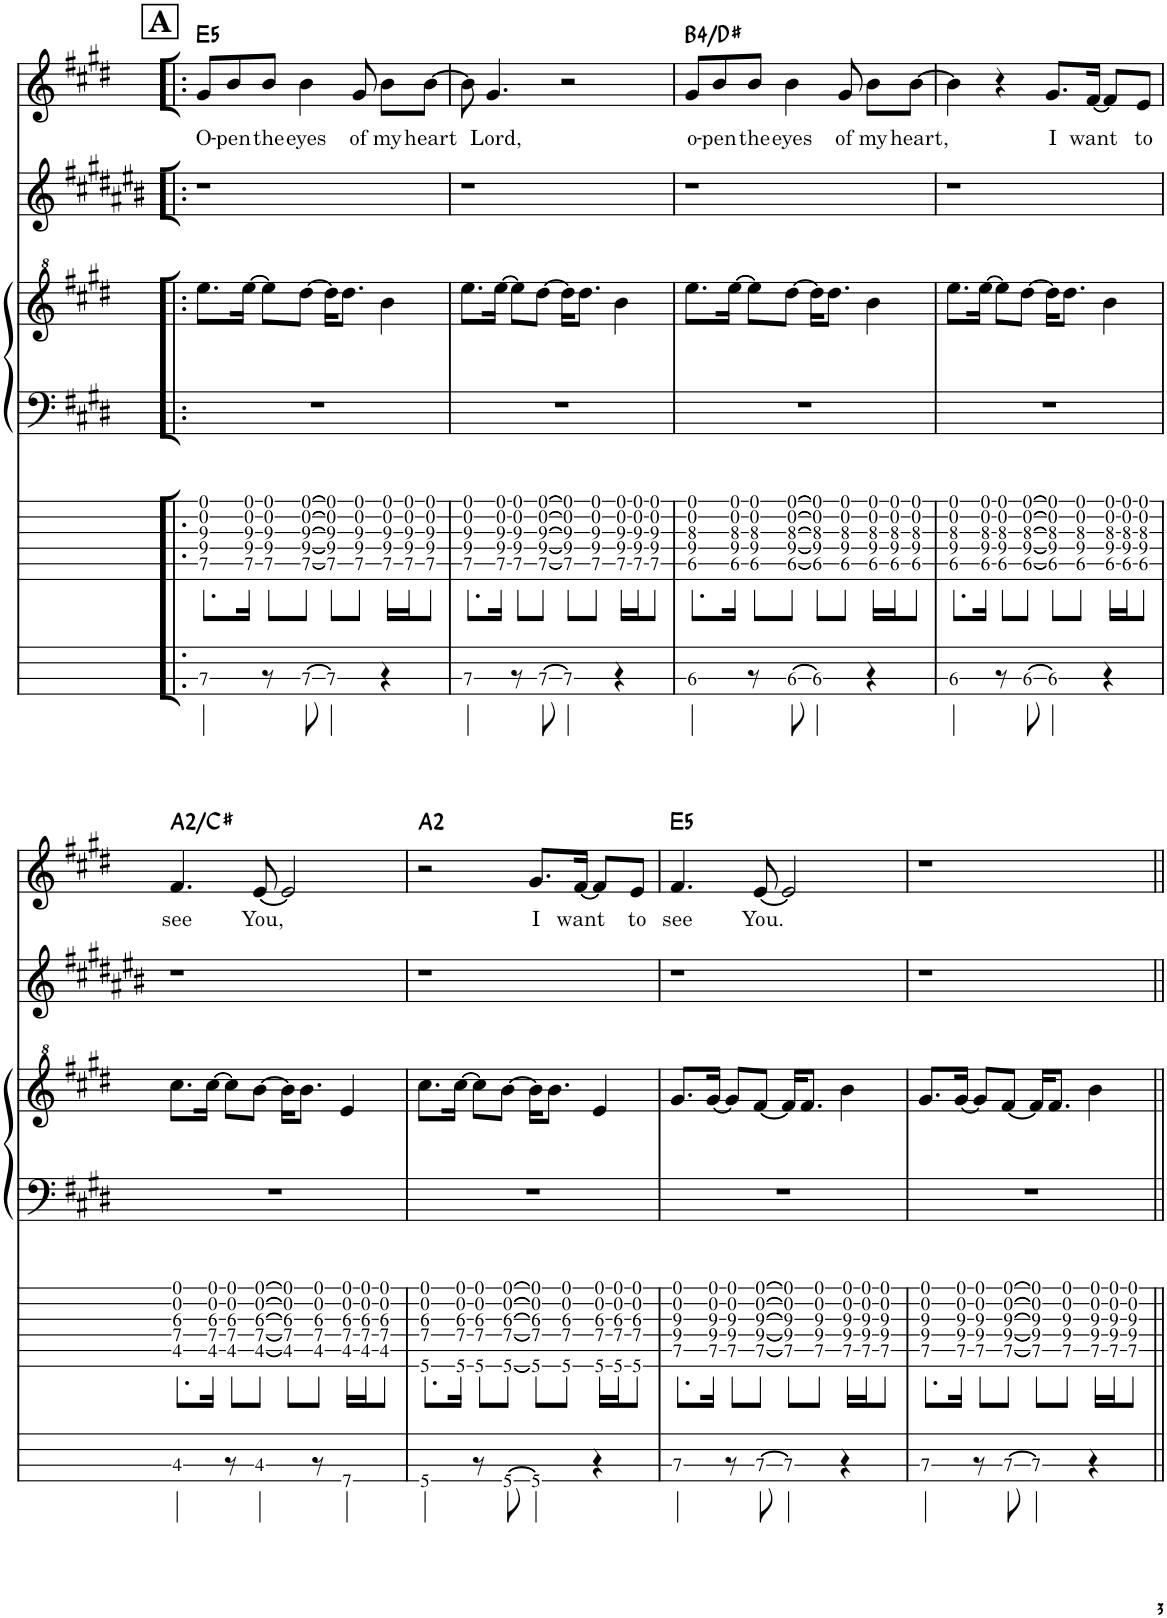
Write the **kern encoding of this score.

**kern	**kern	**kern	**kern	**kern	**kern	**text	**harte
*part5	*part4	*part3	*part3	*part2	*part1	*part1	*part1
*staff6	*staff5	*staff4	*staff3	*staff2	*staff1	*staff1	*
*I"Bass	*I"Ac. Gtr.	*I"Piano/ Organ	*	*I"Alto Sax	*I"Vocals	*	*
*	*I'Ac Gtr	*	*	*I'A Sax	*	*	*
!!LO:PB:g=z
*	*	*clefF4	*clefG^2	*clefG2	*clefG2	*	*
*Trd7c12	*	*	*	*Trd5c9	*Trd1c2	*	*
*k[f#c#g#d#]	*k[f#c#g#d#]	*k[f#c#g#d#]	*k[f#c#g#d#]	*k[f#c#g#d#a#e#b#]	*k[f#c#g#d#]	*	*
*E:	*E:	*E:	*E:	*C#:	*E:	*	*
*M4/4	*M4/4	*M4/4	*M4/4	*M4/4	*M4/4	*	*
!!LO:REH:place=s1:a:B:rj:fs=14:t=A
=17!|:	=17!|:	=17!|:	=17!|:	=17!|:	=17!|:	=17!|:	=17!|:
!	!	!	!	!	!	!LO:LY:b	!LO:H:kt=5
4E\	8.E\ 8.B\ 8.e\ 8.B\ 8.e\L	1r	8.eee\L	1r	8g#/L	O-	E:(1,5)
!	!	!	!	!	!	!LO:LY:b	!
.	.	.	.	.	8b/	-pen	.
.	16E\ 16B\ 16e\ 16B\ 16e\Jk	.	[16eee\Jk	.	.	.	.
!	!	!	!	!	!	!LO:LY:b	!
8r	8E\ 8B\ 8e\ 8B\ 8e\L	.	8eee\L]	.	8b/J	the	.
!	!	!	!	!	!	!LO:LY:b	!
[8E\	[8E\ [8B\ [8e\ [8B\ [8e\J	.	[8ddd#\J	.	4b\	eyes	.
4E\]	8E\] 8B\] 8e\] 8B\] 8e\]L	.	16ddd#\KL]	.	.	.	.
.	.	.	8.ddd#\J	.	.	.	.
!	!	!	!	!	!	!LO:LY:b	!
.	8E\ 8B\ 8e\ 8B\ 8e\J	.	.	.	8g#/	of	.
!	!	!	!	!	!	!LO:LY:b	!
4r	16E\ 16B\ 16e\ 16B\ 16e\LL	.	4bb\	.	8b\L	my	.
.	16E\ 16B\ 16e\ 16B\ 16e\J	.	.	.	.	.	.
!	!	!	!	!	!	!LO:LY:b	!
.	8E\ 8B\ 8e\ 8B\ 8e\J	.	.	.	[8b\J	heart	.
=18	=18	=18	=18	=18	=18	=18	=18
4E\	8.E\ 8.B\ 8.e\ 8.B\ 8.e\L	1r	8.eee\L	1r	8b\]	.	.
!	!	!	!	!	!	!LO:LY:b	!
.	.	.	.	.	4.g#/	Lord,	.
.	16E\ 16B\ 16e\ 16B\ 16e\Jk	.	[16eee\Jk	.	.	.	.
8r	8E\ 8B\ 8e\ 8B\ 8e\L	.	8eee\L]	.	.	.	.
[8E\	[8E\ [8B\ [8e\ [8B\ [8e\J	.	[8ddd#\J	.	.	.	.
4E\]	8E\] 8B\] 8e\] 8B\] 8e\]L	.	16ddd#\KL]	.	2r	.	.
.	.	.	8.ddd#\J	.	.	.	.
.	8E\ 8B\ 8e\ 8B\ 8e\J	.	.	.	.	.	.
4r	16E\ 16B\ 16e\ 16B\ 16e\LL	.	4bb\	.	.	.	.
.	16E\ 16B\ 16e\ 16B\ 16e\J	.	.	.	.	.	.
.	8E\ 8B\ 8e\ 8B\ 8e\J	.	.	.	.	.	.
=19	=19	=19	=19	=19	=19	=19	=19
!	!	!	!	!	!	!LO:LY:b	!
4D#\	8.D#\ 8.B\ 8.d#\ 8.B\ 8.e\L	1r	8.eee\L	1r	8g#/L	o-	B:maj(4)/3
!	!	!	!	!	!	!LO:LY:b	!
.	.	.	.	.	8b/	-pen	.
.	16D#\ 16B\ 16d#\ 16B\ 16e\Jk	.	[16eee\Jk	.	.	.	.
!	!	!	!	!	!	!LO:LY:b	!
8r	8D#\ 8B\ 8d#\ 8B\ 8e\L	.	8eee\L]	.	8b/J	the	.
!	!	!	!	!	!	!LO:LY:b	!
[8D#\	[8D#\ [8B\ [8d#\ [8B\ [8e\J	.	[8ddd#\J	.	4b\	eyes	.
4D#\]	8D#\] 8B\] 8d#\] 8B\] 8e\]L	.	16ddd#\KL]	.	.	.	.
.	.	.	8.ddd#\J	.	.	.	.
!	!	!	!	!	!	!LO:LY:b	!
.	8D#\ 8B\ 8d#\ 8B\ 8e\J	.	.	.	8g#/	of	.
!	!	!	!	!	!	!LO:LY:b	!
4r	16D#\ 16B\ 16d#\ 16B\ 16e\LL	.	4bb\	.	8b\L	my	.
.	16D#\ 16B\ 16d#\ 16B\ 16e\J	.	.	.	.	.	.
!	!	!	!	!	!	!LO:LY:b	!
.	8D#\ 8B\ 8d#\ 8B\ 8e\J	.	.	.	[8b\J	heart,	.
=20	=20	=20	=20	=20	=20	=20	=20
4D#\	8.D#\ 8.B\ 8.d#\ 8.B\ 8.e\L	1r	8.eee\L	1r	4b\]	.	.
.	16D#\ 16B\ 16d#\ 16B\ 16e\Jk	.	[16eee\Jk	.	.	.	.
8r	8D#\ 8B\ 8d#\ 8B\ 8e\L	.	8eee\L]	.	4r	.	.
[8D#\	[8D#\ [8B\ [8d#\ [8B\ [8e\J	.	[8ddd#\J	.	.	.	.
!	!	!	!	!	!	!LO:LY:b	!
4D#\]	8D#\] 8B\] 8d#\] 8B\] 8e\]L	.	16ddd#\KL]	.	8.g#/L	I	.
.	.	.	8.ddd#\J	.	.	.	.
.	8D#\ 8B\ 8d#\ 8B\ 8e\J	.	.	.	.	.	.
!	!	!	!	!	!	!LO:LY:b	!
.	.	.	.	.	[16f#/Jk	want	.
4r	16D#\ 16B\ 16d#\ 16B\ 16e\LL	.	4bb\	.	8f#/L]	.	.
.	16D#\ 16B\ 16d#\ 16B\ 16e\J	.	.	.	.	.	.
!	!	!	!	!	!	!LO:LY:b	!
.	8D#\ 8B\ 8d#\ 8B\ 8e\J	.	.	.	8e/J	to	.
!!LO:LB:g=z
=21	=21	=21	=21	=21	=21	=21	=21
!	!	!	!	!	!	!LO:LY:b	!
4C#\	8.C#\ 8.A\ 8.c#\ 8.B\ 8.e\L	1r	8.ccc#\L	1r	4.f#/	see	A:maj(2)/3
.	16C#\ 16A\ 16c#\ 16B\ 16e\Jk	.	[16ccc#\Jk	.	.	.	.
8r	8C#\ 8A\ 8c#\ 8B\ 8e\L	.	8ccc#\L]	.	.	.	.
!	!	!	!	!	!	!LO:LY:b	!
4C#\	[8C#\ [8A\ [8c#\ [8B\ [8e\J	.	[8bb\J	.	[8e/	You,	.
.	8C#\] 8A\] 8c#\] 8B\] 8e\]L	.	16bb\KL]	.	2e/]	.	.
.	.	.	8.bb\J	.	.	.	.
8r	8C#\ 8A\ 8c#\ 8B\ 8e\J	.	.	.	.	.	.
4BB\	16C#\ 16A\ 16c#\ 16B\ 16e\LL	.	4ee/	.	.	.	.
.	16C#\ 16A\ 16c#\ 16B\ 16e\J	.	.	.	.	.	.
.	8C#\ 8A\ 8c#\ 8B\ 8e\J	.	.	.	.	.	.
=22	=22	=22	=22	=22	=22	=22	=22
4AA\	8.AA\ 8.A\ 8.c#\ 8.B\ 8.e\L	1r	8.ccc#\L	1r	2r	.	A:maj(2)
.	16AA\ 16A\ 16c#\ 16B\ 16e\Jk	.	[16ccc#\Jk	.	.	.	.
8r	8AA\ 8A\ 8c#\ 8B\ 8e\L	.	8ccc#\L]	.	.	.	.
[8AA\	[8AA\ [8A\ [8c#\ [8B\ [8e\J	.	[8bb\J	.	.	.	.
!	!	!	!	!	!	!LO:LY:b	!
4AA\]	8AA\] 8A\] 8c#\] 8B\] 8e\]L	.	16bb\KL]	.	8.g#/L	I	.
.	.	.	8.bb\J	.	.	.	.
.	8AA\ 8A\ 8c#\ 8B\ 8e\J	.	.	.	.	.	.
!	!	!	!	!	!	!LO:LY:b	!
.	.	.	.	.	[16f#/Jk	want	.
4r	16AA\ 16A\ 16c#\ 16B\ 16e\LL	.	4ee/	.	8f#/L]	.	.
.	16AA\ 16A\ 16c#\ 16B\ 16e\J	.	.	.	.	.	.
!	!	!	!	!	!	!LO:LY:b	!
.	8AA\ 8A\ 8c#\ 8B\ 8e\J	.	.	.	8e/J	to	.
=23	=23	=23	=23	=23	=23	=23	=23
!	!	!	!	!	!	!LO:LY:b	!LO:H:kt=5
4E\	8.E\ 8.B\ 8.e\ 8.B\ 8.e\L	1r	8.gg#/L	1r	4.f#/	see	E:(1,5)
.	16E\ 16B\ 16e\ 16B\ 16e\Jk	.	[16gg#/Jk	.	.	.	.
8r	8E\ 8B\ 8e\ 8B\ 8e\L	.	8gg#/L]	.	.	.	.
!	!	!	!	!	!	!LO:LY:b	!
[8E\	[8E\ [8B\ [8e\ [8B\ [8e\J	.	[8ff#/J	.	[8e/	You.	.
4E\]	8E\] 8B\] 8e\] 8B\] 8e\]L	.	16ff#/KL]	.	2e/]	.	.
.	.	.	8.ff#/J	.	.	.	.
.	8E\ 8B\ 8e\ 8B\ 8e\J	.	.	.	.	.	.
4r	16E\ 16B\ 16e\ 16B\ 16e\LL	.	4bb\	.	.	.	.
.	16E\ 16B\ 16e\ 16B\ 16e\J	.	.	.	.	.	.
.	8E\ 8B\ 8e\ 8B\ 8e\J	.	.	.	.	.	.
=24	=24	=24	=24	=24	=24	=24	=24
4E\	8.E\ 8.B\ 8.e\ 8.B\ 8.e\L	1r	8.gg#/L	1r	1r	.	.
.	16E\ 16B\ 16e\ 16B\ 16e\Jk	.	[16gg#/Jk	.	.	.	.
8r	8E\ 8B\ 8e\ 8B\ 8e\L	.	8gg#/L]	.	.	.	.
[8E\	[8E\ [8B\ [8e\ [8B\ [8e\J	.	[8ff#/J	.	.	.	.
4E\]	8E\] 8B\] 8e\] 8B\] 8e\]L	.	16ff#/KL]	.	.	.	.
.	.	.	8.ff#/J	.	.	.	.
.	8E\ 8B\ 8e\ 8B\ 8e\J	.	.	.	.	.	.
4r	16E\ 16B\ 16e\ 16B\ 16e\LL	.	4bb\	.	.	.	.
.	16E\ 16B\ 16e\ 16B\ 16e\J	.	.	.	.	.	.
.	8E\ 8B\ 8e\ 8B\ 8e\J	.	.	.	.	.	.
=||	=||	=||	=||	=||	=||	=||	=||
*-	*-	*-	*-	*-	*-	*-	*-
